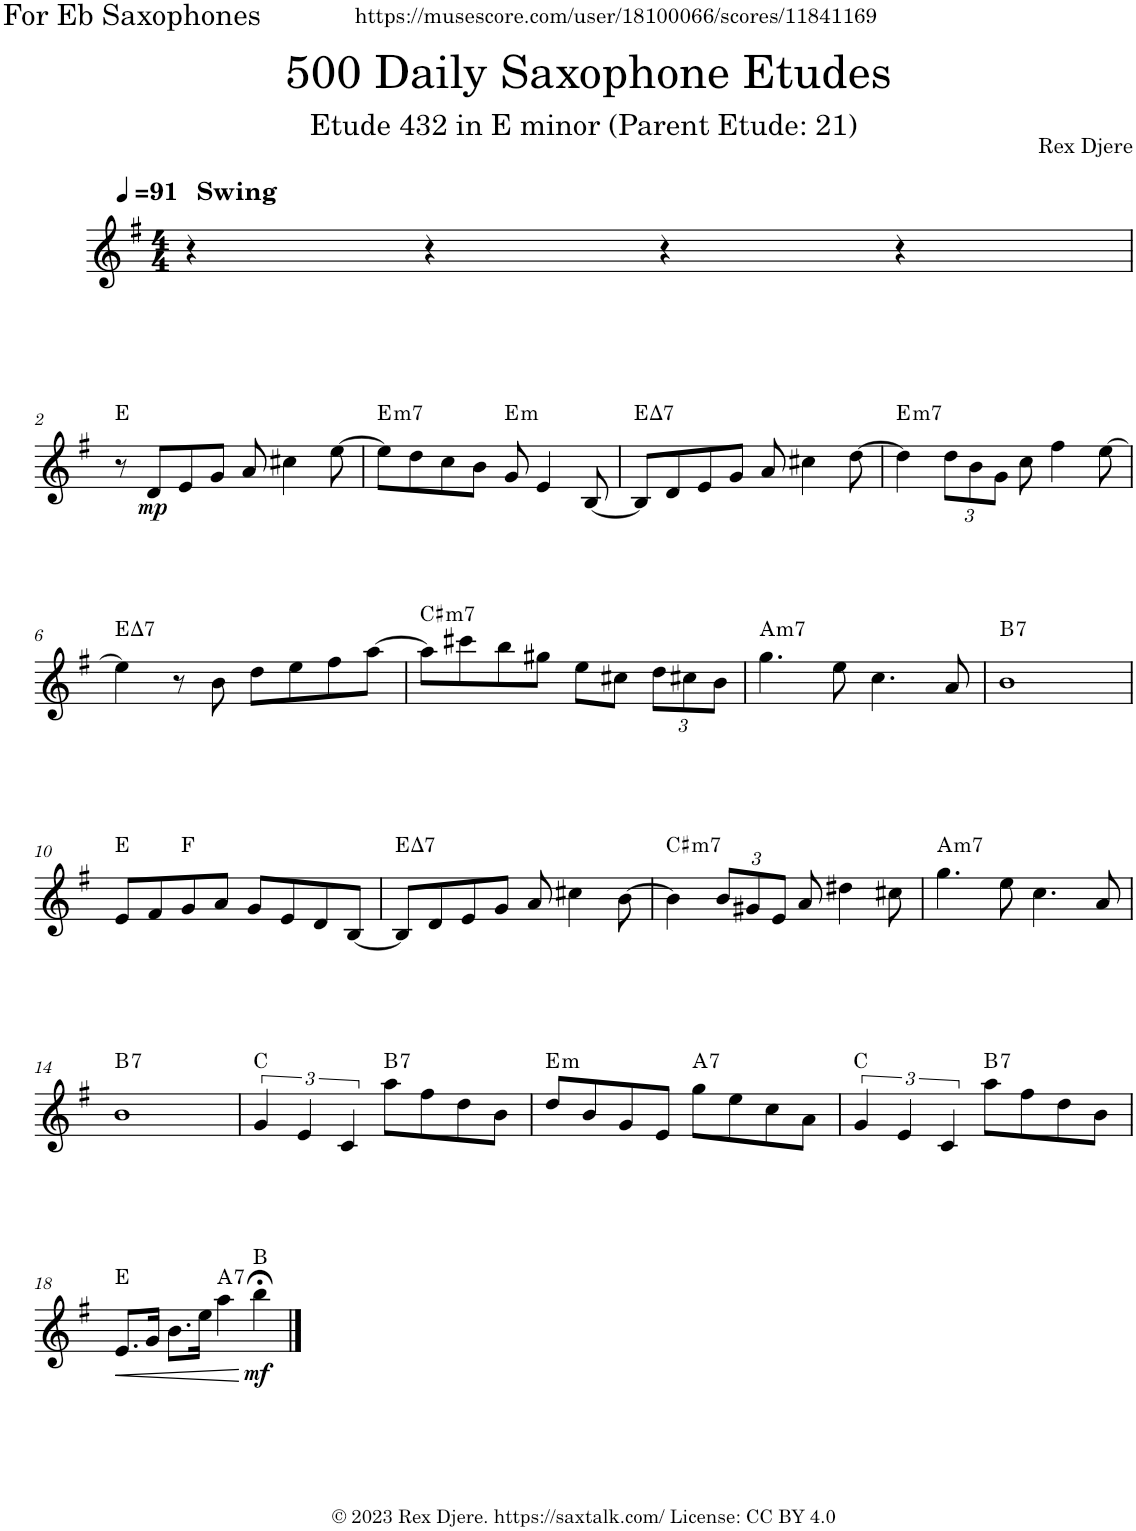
**kern	**dynam	**harte
*part1	*part1	*part1
*staff1	*staff1	*
*I"Alto Saxophone	*	*
*I'A. Sax.	*	*
*clefG2	*	*
*Trd5c9	*	*
*k[f#]	*	*
*M4/4	*	*
*MM91	*	*
=1	=1	=1
!LO:TX:a:B:t=Swing	!	!
4r	.	.
4r	.	.
4r	.	.
4r	.	.
!!LO:LB:g=z
=2	=2	=2
8r	.	E:maj
!	!LO:DY:b	!
8d/L	mp	.
8e/	.	.
8g/J	.	.
8a/	.	.
4cc#X\	.	.
[8ee\	.	.
=3	=3	=3
!	!	!LO:H:kt=m7
8ee\L]	.	E:min7
8dd\	.	.
8cc\	.	.
8b\J	.	.
!	!	!LO:H:kt=m
8g/	.	E:min
4e/	.	.
[8B/	.	.
=4	=4	=4
!	!	!LO:H:kt=7
8B/L]	.	E:maj7
8d/	.	.
8e/	.	.
8g/J	.	.
8a/	.	.
4cc#X\	.	.
[8dd\	.	.
=5	=5	=5
!	!	!LO:H:kt=m7
4dd\]	.	E:min7
*Xbrackettup	*	*
12dd\L	.	.
12b\	.	.
12g\J	.	.
8cc\	.	.
4ff#\	.	.
[8ee\	.	.
!!LO:LB:g=z
=6	=6	=6
!	!	!LO:H:kt=7
4ee\]	.	E:maj7
8r	.	.
8b\	.	.
8dd\L	.	.
8ee\	.	.
8ff#\	.	.
[8aa\J	.	.
=7	=7	=7
!	!	!LO:H:kt=m7
8aa\L]	.	C#:min7
8ccc#X\	.	.
8bb\	.	.
8gg#X\J	.	.
8ee\L	.	.
8cc#X\J	.	.
12dd\L	.	.
12cc#X\	.	.
12b\J	.	.
=8	=8	=8
!	!	!LO:H:kt=m7
4.gg\	.	A:min7
8ee\	.	.
4.cc\	.	.
8a/	.	.
=9	=9	=9
!	!	!LO:H:kt=7
1b	.	B:7
!!LO:LB:g=z
=10	=10	=10
8e/L	.	E:maj
8f#/	.	.
8g/	.	F:maj
8a/J	.	.
8g/L	.	.
8e/	.	.
8d/	.	.
[8B/J	.	.
=11	=11	=11
!	!	!LO:H:kt=7
8B/L]	.	E:maj7
8d/	.	.
8e/	.	.
8g/J	.	.
8a/	.	.
4cc#X\	.	.
[8b\	.	.
=12	=12	=12
!	!	!LO:H:kt=m7
4b\]	.	C#:min7
12b/L	.	.
12g#X/	.	.
12e/J	.	.
8a/	.	.
4dd#X\	.	.
8cc#X\	.	.
=13	=13	=13
!	!	!LO:H:kt=m7
4.gg\	.	A:min7
8ee\	.	.
4.cc\	.	.
8a/	.	.
!!LO:LB:g=z
=14	=14	=14
!	!	!LO:H:kt=7
1b	.	B:7
=15	=15	=15
*brackettup	*	*
6g/	.	C:maj
6e/	.	.
6c/	.	.
!	!	!LO:H:kt=7
8aa\L	.	B:7
8ff#\	.	.
8dd\	.	.
8b\J	.	.
=16	=16	=16
!	!	!LO:H:kt=m
8dd/L	.	E:min
8b/	.	.
8g/	.	.
8e/J	.	.
!	!	!LO:H:kt=7
8gg\L	.	A:7
8ee\	.	.
8cc\	.	.
8a\J	.	.
=17	=17	=17
6g/	.	C:maj
6e/	.	.
6c/	.	.
!	!	!LO:H:kt=7
8aa\L	.	B:7
8ff#\	.	.
8dd\	.	.
8b\J	.	.
!!LO:LB:g=z
=18	=18	=18
!	!LO:HP:b	!
8.e/L	<	E:maj
16g/Jk	.	.
8.b\L	.	.
16ee\Jk	.	.
!	!	!LO:H:kt=7
4aa\	.	A:7
!	!LO:DY:n=1:b	!
4bb;<\	[ mf	B:maj
==	==	==
*-	*-	*-
